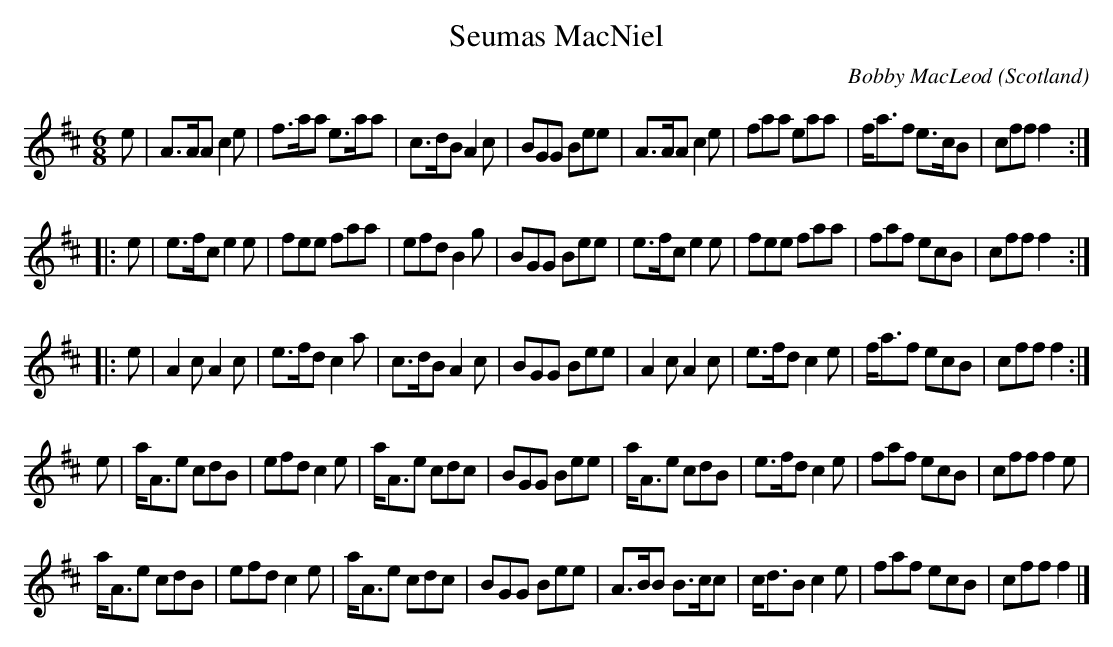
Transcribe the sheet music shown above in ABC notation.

X:1
T:Seumas MacNiel
C:Bobby MacLeod
M:6/8
O:Scotland
K:F# phrygian
e|\
A>AA c2e|f>aa e>aa|c>dB A2c|BGG Bee|\
A>AA c2e|faa eaa|f<af e>cB|cff f2::
e|\
e>fc e2e|fee faa|efd B2g|BGG Bee|\
e>fc e2e|fee faa|faf ecB|cff f2 ::
e|\
A2c A2c|e>fd c2a|c>dB A2c|BGG Bee|\
A2c A2c|e>fd c2e|f<af ecB|cff f2:|
e|\
a<Ae cdB|efd c2e|a<Ae cdc|BGG Bee|\
a<Ae cdB|e>fd c2e|faf ecB|cff f2e |
a<Ae cdB|efd c2e|a<Ae cdc|BGG Bee|\
A>BB B>cc|c<dB c2e|faf ecB|cff f2|]
